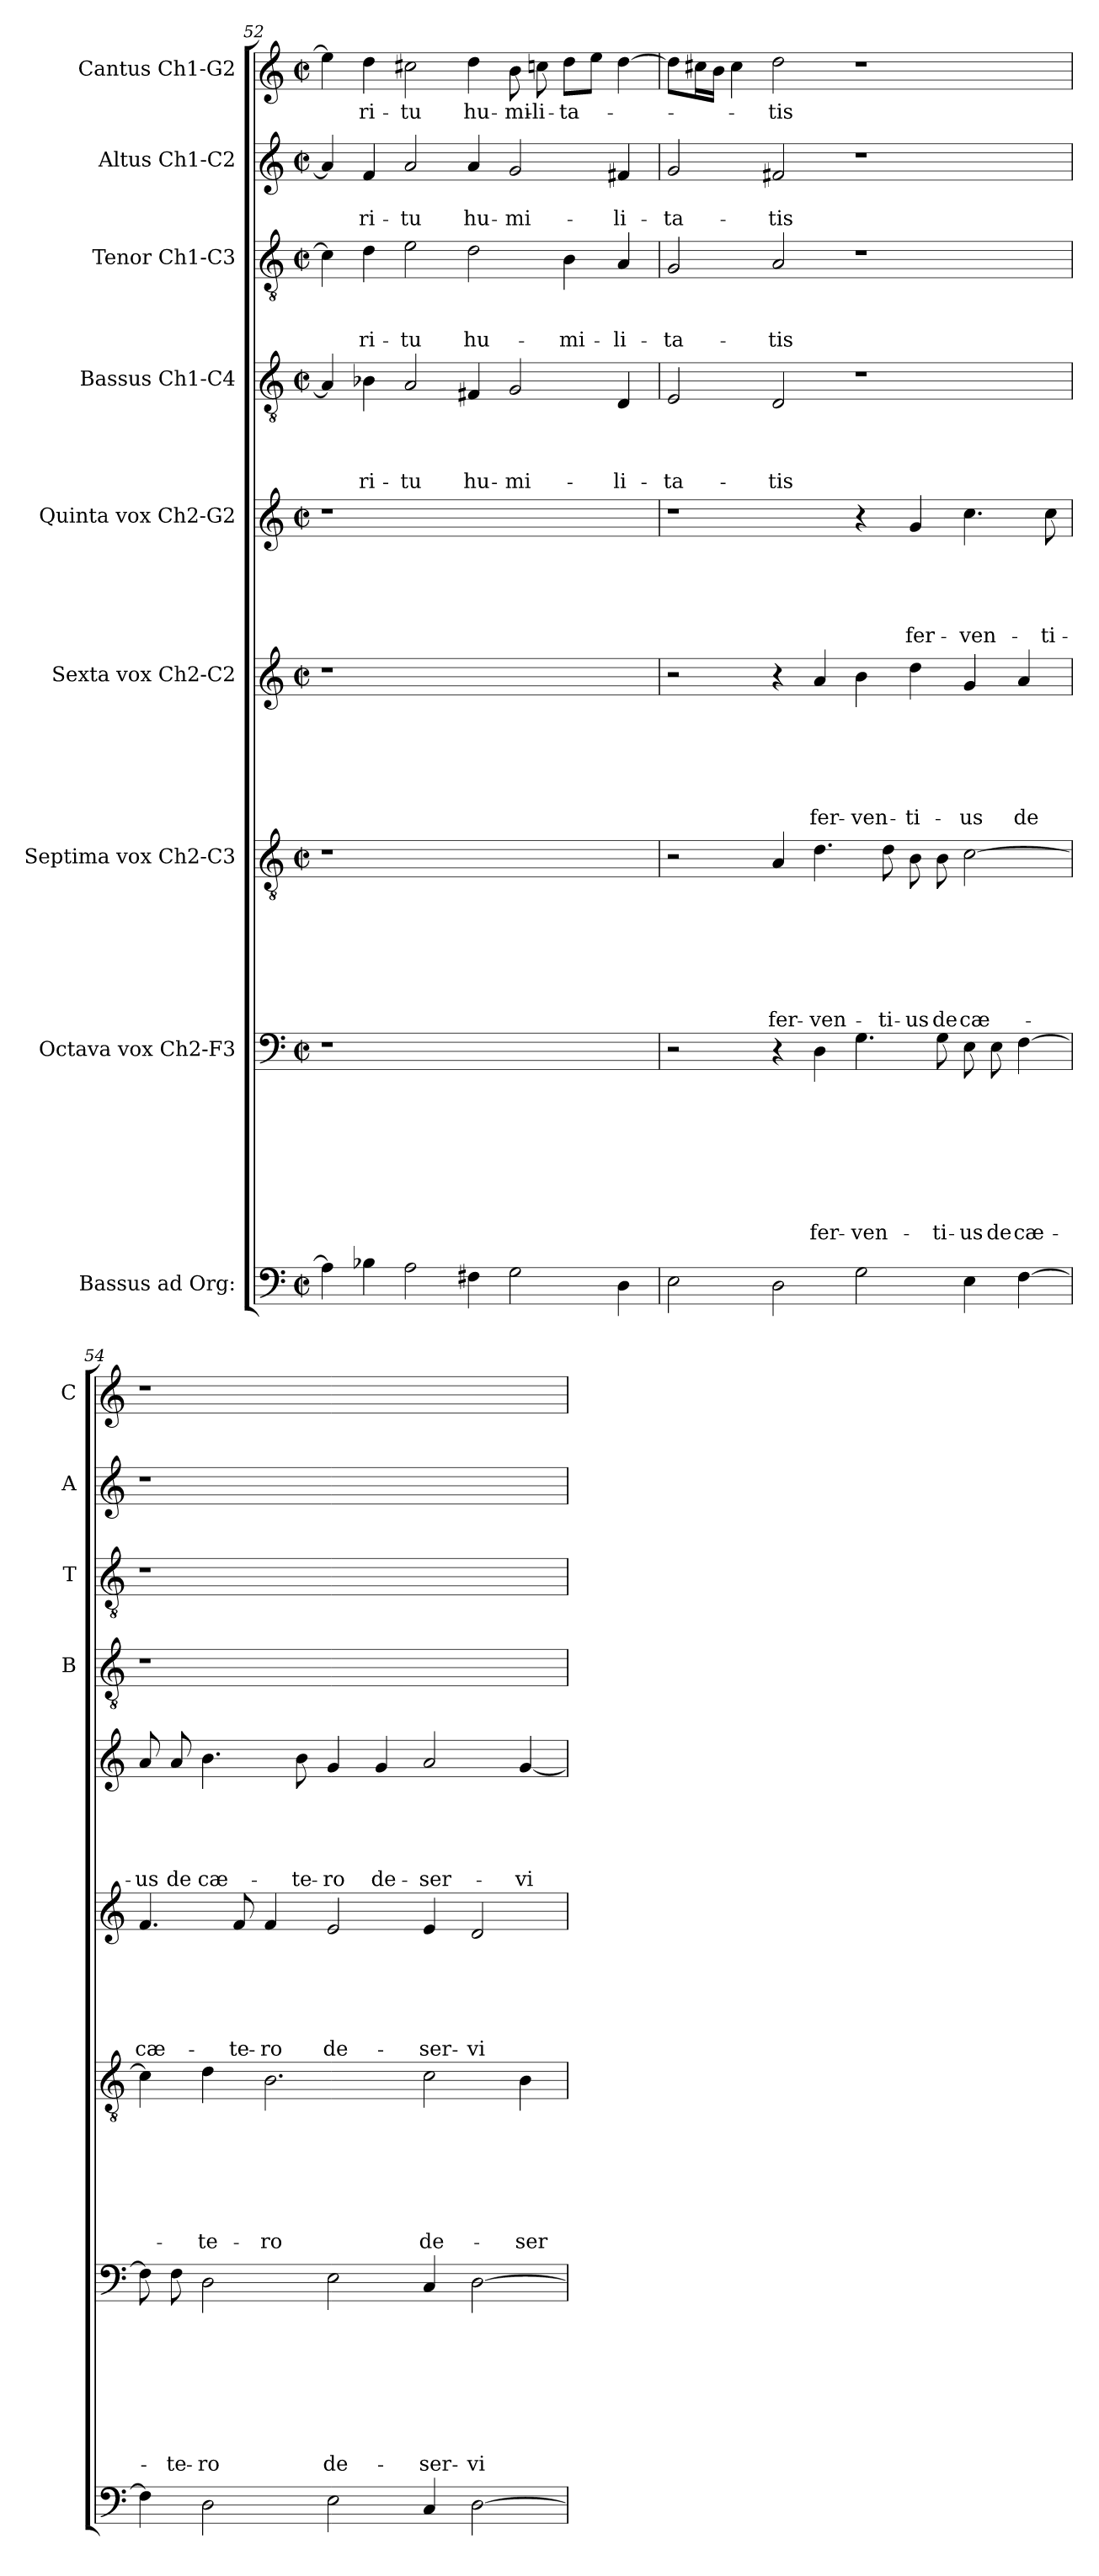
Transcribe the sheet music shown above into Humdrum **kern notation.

**kern	**kern	**text	**text	**text	**text	**text	**text	**text	**text	**kern	**text	**text	**text	**text	**text	**text	**text	**kern	**text	**text	**text	**text	**text	**text	**kern	**text	**text	**text	**text	**text	**kern	**text	**text	**text	**text	**kern	**text	**text	**text	**kern	**text	**text	**kern	**text
*part9	*part8	*part8	*part8	*part8	*part8	*part8	*part8	*part8	*part8	*part7	*part7	*part7	*part7	*part7	*part7	*part7	*part7	*part6	*part6	*part6	*part6	*part6	*part6	*part6	*part5	*part5	*part5	*part5	*part5	*part5	*part4	*part4	*part4	*part4	*part4	*part3	*part3	*part3	*part3	*part2	*part2	*part2	*part1	*part1
*staff9	*staff8	*staff8	*staff8	*staff8	*staff8	*staff8	*staff8	*staff8	*staff8	*staff7	*staff7	*staff7	*staff7	*staff7	*staff7	*staff7	*staff7	*staff6	*staff6	*staff6	*staff6	*staff6	*staff6	*staff6	*staff5	*staff5	*staff5	*staff5	*staff5	*staff5	*staff4	*staff4	*staff4	*staff4	*staff4	*staff3	*staff3	*staff3	*staff3	*staff2	*staff2	*staff2	*staff1	*staff1
*I"Bassus ad Org:	*I"Octava vox Ch2-F3	*	*	*	*	*	*	*	*	*I"Septima vox Ch2-C3	*	*	*	*	*	*	*	*I"Sexta vox Ch2-C2	*	*	*	*	*	*	*I"Quinta vox Ch2-G2	*	*	*	*	*	*I"Bassus Ch1-C4	*	*	*	*	*I"Tenor Ch1-C3	*	*	*	*I"Altus Ch1-C2	*	*	*I"Cantus Ch1-G2	*
*	*	*	*	*	*	*	*	*	*	*	*	*	*	*	*	*	*	*	*	*	*	*	*	*	*	*	*	*	*	*	*I'B	*	*	*	*	*I'T	*	*	*	*I'A	*	*	*I'C	*
!!LO:LB:g=z
*clefF4	*clefF4	*	*	*	*	*	*	*	*	*clefGv2	*	*	*	*	*	*	*	*clefG2	*	*	*	*	*	*	*clefG2	*	*	*	*	*	*clefGv2	*	*	*	*	*clefGv2	*	*	*	*clefG2	*	*	*clefG2	*
*k[]	*k[]	*	*	*	*	*	*	*	*	*k[]	*	*	*	*	*	*	*	*k[]	*	*	*	*	*	*	*k[]	*	*	*	*	*	*k[]	*	*	*	*	*k[]	*	*	*	*k[]	*	*	*k[]	*
*C:	*C:	*	*	*	*	*	*	*	*	*C:	*	*	*	*	*	*	*	*C:	*	*	*	*	*	*	*C:	*	*	*	*	*	*C:	*	*	*	*	*C:	*	*	*	*C:	*	*	*C:	*
*M2/2	*M2/2	*	*	*	*	*	*	*	*	*M2/2	*	*	*	*	*	*	*	*M2/2	*	*	*	*	*	*	*M2/2	*	*	*	*	*	*M2/2	*	*	*	*	*M2/2	*	*	*	*M2/2	*	*	*M2/2	*
*met(c|)	*met(c|)	*	*	*	*	*	*	*	*	*met(c|)	*	*	*	*	*	*	*	*met(c|)	*	*	*	*	*	*	*met(c|)	*	*	*	*	*	*met(c|)	*	*	*	*	*met(c|)	*	*	*	*met(c|)	*	*	*met(c|)	*
=52	=52	=52	=52	=52	=52	=52	=52	=52	=52	=52	=52	=52	=52	=52	=52	=52	=52	=52	=52	=52	=52	=52	=52	=52	=52	=52	=52	=52	=52	=52	=52	=52	=52	=52	=52	=52	=52	=52	=52	=52	=52	=52	=52	=52
4A\]	1r	.	.	.	.	.	.	.	.	1r	.	.	.	.	.	.	.	1r	.	.	.	.	.	.	1r	.	.	.	.	.	4A/]	.	.	.	.	4c#\]	.	.	.	4a/]	.	.	4ee\]	.
!	!	!	!	!	!	!	!	!	!	!	!	!	!	!	!	!	!	!	!	!	!	!	!	!	!	!	!	!	!	!	!	!	!	!	!LO:LY:b	!	!	!	!LO:LY:b	!	!	!LO:LY:b	!	!LO:LY:b
4B-X\	.	.	.	.	.	.	.	.	.	.	.	.	.	.	.	.	.	.	.	.	.	.	.	.	.	.	.	.	.	.	4B-X\	.	.	.	-ri-	4d\	.	.	-ri-	4f/	.	-ri-	4dd\	-ri-
!	!	!	!	!	!	!	!	!	!	!	!	!	!	!	!	!	!	!	!	!	!	!	!	!	!	!	!	!	!	!	!	!	!	!	!LO:LY:b	!	!	!	!LO:LY:b	!	!	!LO:LY:b	!	!LO:LY:b
2A\	.	.	.	.	.	.	.	.	.	.	.	.	.	.	.	.	.	.	.	.	.	.	.	.	.	.	.	.	.	.	2A/	.	.	.	-tu	2e\	.	.	-tu	2a/	.	-tu	2cc#X\	-tu
!	!	!	!	!	!	!	!	!	!	!	!	!	!	!	!	!	!	!	!	!	!	!	!	!	!	!	!	!	!	!	!	!	!	!	!LO:LY:b	!	!	!	!LO:LY:b	!	!	!LO:LY:b	!	!LO:LY:b
4F#X\	1ryy	.	.	.	.	.	.	.	.	1ryy	.	.	.	.	.	.	.	1ryy	.	.	.	.	.	.	1ryy	.	.	.	.	.	4F#X/	.	.	.	hu-	2d\	.	.	hu-	4a/	.	hu-	4dd\	hu-
!	!	!	!	!	!	!	!	!	!	!	!	!	!	!	!	!	!	!	!	!	!	!	!	!	!	!	!	!	!	!	!	!	!	!	!LO:LY:b	!	!	!	!	!	!	!LO:LY:b	!	!LO:LY:b
2G\	.	.	.	.	.	.	.	.	.	.	.	.	.	.	.	.	.	.	.	.	.	.	.	.	.	.	.	.	.	.	2G/	.	.	.	-mi-	.	.	.	.	2g/	.	-mi-	8b\	-mi-
!	!	!	!	!	!	!	!	!	!	!	!	!	!	!	!	!	!	!	!	!	!	!	!	!	!	!	!	!	!	!	!	!	!	!	!	!	!	!	!	!	!	!	!	!LO:LY:b
.	.	.	.	.	.	.	.	.	.	.	.	.	.	.	.	.	.	.	.	.	.	.	.	.	.	.	.	.	.	.	.	.	.	.	.	.	.	.	.	.	.	.	8ccn\	-li-
!	!	!	!	!	!	!	!	!	!	!	!	!	!	!	!	!	!	!	!	!	!	!	!	!	!	!	!	!	!	!	!	!	!	!	!	!	!	!	!LO:LY:b	!	!	!	!	!LO:LY:b
.	.	.	.	.	.	.	.	.	.	.	.	.	.	.	.	.	.	.	.	.	.	.	.	.	.	.	.	.	.	.	.	.	.	.	.	4B\	.	.	-mi-	.	.	.	8dd\L	-ta-
.	.	.	.	.	.	.	.	.	.	.	.	.	.	.	.	.	.	.	.	.	.	.	.	.	.	.	.	.	.	.	.	.	.	.	.	.	.	.	.	.	.	.	8ee\J	.
!	!	!	!	!	!	!	!	!	!	!	!	!	!	!	!	!	!	!	!	!	!	!	!	!	!	!	!	!	!	!	!	!	!	!	!LO:LY:b	!	!	!	!LO:LY:b	!	!	!LO:LY:b	!	!
4D\	.	.	.	.	.	.	.	.	.	.	.	.	.	.	.	.	.	.	.	.	.	.	.	.	.	.	.	.	.	.	4D/	.	.	.	-li-	4A/	.	.	-li-	4f#X/	.	-li-	[4dd\	.
=53	=53	=53	=53	=53	=53	=53	=53	=53	=53	=53	=53	=53	=53	=53	=53	=53	=53	=53	=53	=53	=53	=53	=53	=53	=53	=53	=53	=53	=53	=53	=53	=53	=53	=53	=53	=53	=53	=53	=53	=53	=53	=53	=53	=53
!	!	!	!	!	!	!	!	!	!	!	!	!	!	!	!	!	!	!	!	!	!	!	!	!	!	!	!	!	!	!	!	!	!	!	!LO:LY:b	!	!	!	!LO:LY:b	!	!	!LO:LY:b	!	!
2E\	2r	.	.	.	.	.	.	.	.	2r	.	.	.	.	.	.	.	2r	.	.	.	.	.	.	1r	.	.	.	.	.	2E/	.	.	.	-ta-	2G/	.	.	-ta-	2g/	.	-ta-	8dd\L]	.
.	.	.	.	.	.	.	.	.	.	.	.	.	.	.	.	.	.	.	.	.	.	.	.	.	.	.	.	.	.	.	.	.	.	.	.	.	.	.	.	.	.	.	16cc#X\L	.
.	.	.	.	.	.	.	.	.	.	.	.	.	.	.	.	.	.	.	.	.	.	.	.	.	.	.	.	.	.	.	.	.	.	.	.	.	.	.	.	.	.	.	16b\JJ	.
.	.	.	.	.	.	.	.	.	.	.	.	.	.	.	.	.	.	.	.	.	.	.	.	.	.	.	.	.	.	.	.	.	.	.	.	.	.	.	.	.	.	.	4cc#\	.
!	!	!	!	!	!	!	!	!	!	!	!	!	!	!	!	!	!LO:LY:b	!	!	!	!	!	!	!	!	!	!	!	!	!	!	!	!	!	!LO:LY:b	!	!	!	!LO:LY:b	!	!	!LO:LY:b	!	!LO:LY:b
2D\	4r	.	.	.	.	.	.	.	.	4A/	.	.	.	.	.	.	fer-	4r	.	.	.	.	.	.	.	.	.	.	.	.	2D/	.	.	.	-tis	2A/	.	.	-tis	2f#X/	.	-tis	2dd\	-tis
!	!	!	!	!	!	!	!	!	!LO:LY:b	!	!	!	!	!	!	!	!LO:LY:b	!	!	!	!	!	!	!LO:LY:b	!	!	!	!	!	!	!	!	!	!	!	!	!	!	!	!	!	!	!	!
.	4D\	.	.	.	.	.	.	.	fer-	4.d\	.	.	.	.	.	.	-ven-	4a/	.	.	.	.	.	fer-	.	.	.	.	.	.	.	.	.	.	.	.	.	.	.	.	.	.	.	.
!	!	!	!	!	!	!	!	!	!LO:LY:b	!	!	!	!	!	!	!	!	!	!	!	!	!	!	!LO:LY:b	!	!	!	!	!	!	!	!	!	!	!	!	!	!	!	!	!	!	!	!
2G\	4.G\	.	.	.	.	.	.	.	-ven-	.	.	.	.	.	.	.	.	4b\	.	.	.	.	.	-ven-	4r	.	.	.	.	.	1r	.	.	.	.	1r	.	.	.	1r	.	.	1r	.
!	!	!	!	!	!	!	!	!	!	!	!	!	!	!	!	!	!LO:LY:b	!	!	!	!	!	!	!	!	!	!	!	!	!	!	!	!	!	!	!	!	!	!	!	!	!	!	!
.	.	.	.	.	.	.	.	.	.	8d\	.	.	.	.	.	.	-ti-	.	.	.	.	.	.	.	.	.	.	.	.	.	.	.	.	.	.	.	.	.	.	.	.	.	.	.
!	!	!	!	!	!	!	!	!	!	!	!	!	!	!	!	!	!LO:LY:b	!	!	!	!	!	!	!LO:LY:b	!	!	!	!	!	!LO:LY:b	!	!	!	!	!	!	!	!	!	!	!	!	!	!
.	.	.	.	.	.	.	.	.	.	8B\	.	.	.	.	.	.	-us	4dd\	.	.	.	.	.	-ti-	4g/	.	.	.	.	fer-	.	.	.	.	.	.	.	.	.	.	.	.	.	.
!	!	!	!	!	!	!	!	!	!LO:LY:b	!	!	!	!	!	!	!	!LO:LY:b	!	!	!	!	!	!	!	!	!	!	!	!	!	!	!	!	!	!	!	!	!	!	!	!	!	!	!
.	8G\	.	.	.	.	.	.	.	-ti-	8B\	.	.	.	.	.	.	de	.	.	.	.	.	.	.	.	.	.	.	.	.	.	.	.	.	.	.	.	.	.	.	.	.	.	.
!	!	!	!	!	!	!	!	!	!LO:LY:b	!	!	!	!	!	!	!	!LO:LY:b	!	!	!	!	!	!	!LO:LY:b	!	!	!	!	!	!LO:LY:b	!	!	!	!	!	!	!	!	!	!	!	!	!	!
4E\	8E\	.	.	.	.	.	.	.	-us	[2c\	.	.	.	.	.	.	cæ-	4g/	.	.	.	.	.	-us	4.cc\	.	.	.	.	-ven-	.	.	.	.	.	.	.	.	.	.	.	.	.	.
!	!	!	!	!	!	!	!	!	!LO:LY:b	!	!	!	!	!	!	!	!	!	!	!	!	!	!	!	!	!	!	!	!	!	!	!	!	!	!	!	!	!	!	!	!	!	!	!
.	8E\	.	.	.	.	.	.	.	de	.	.	.	.	.	.	.	.	.	.	.	.	.	.	.	.	.	.	.	.	.	.	.	.	.	.	.	.	.	.	.	.	.	.	.
!	!	!	!	!	!	!	!	!	!LO:LY:b	!	!	!	!	!	!	!	!	!	!	!	!	!	!	!LO:LY:b	!	!	!	!	!	!	!	!	!	!	!	!	!	!	!	!	!	!	!	!
[4F\	[4F\	.	.	.	.	.	.	.	cæ-	.	.	.	.	.	.	.	.	4a/	.	.	.	.	.	de	.	.	.	.	.	.	.	.	.	.	.	.	.	.	.	.	.	.	.	.
!	!	!	!	!	!	!	!	!	!	!	!	!	!	!	!	!	!	!	!	!	!	!	!	!	!	!	!	!	!	!LO:LY:b	!	!	!	!	!	!	!	!	!	!	!	!	!	!
.	.	.	.	.	.	.	.	.	.	.	.	.	.	.	.	.	.	.	.	.	.	.	.	.	8cc\	.	.	.	.	-ti-	.	.	.	.	.	.	.	.	.	.	.	.	.	.
=54	=54	=54	=54	=54	=54	=54	=54	=54	=54	=54	=54	=54	=54	=54	=54	=54	=54	=54	=54	=54	=54	=54	=54	=54	=54	=54	=54	=54	=54	=54	=54	=54	=54	=54	=54	=54	=54	=54	=54	=54	=54	=54	=54	=54
!	!	!	!	!	!	!	!	!	!	!	!	!	!	!	!	!	!	!	!	!	!	!	!	!LO:LY:b	!	!	!	!	!	!LO:LY:b	!	!	!	!	!	!	!	!	!	!	!	!	!	!
4F\]	8F\]	.	.	.	.	.	.	.	.	4c\]	.	.	.	.	.	.	.	4.f/	.	.	.	.	.	cæ-	8a/	.	.	.	.	-us	1r	.	.	.	.	1r	.	.	.	1r	.	.	1r	.
!	!	!	!	!	!	!	!	!	!LO:LY:b	!	!	!	!	!	!	!	!	!	!	!	!	!	!	!	!	!	!	!	!	!LO:LY:b	!	!	!	!	!	!	!	!	!	!	!	!	!	!
.	8F\	.	.	.	.	.	.	.	-te-	.	.	.	.	.	.	.	.	.	.	.	.	.	.	.	8a/	.	.	.	.	de	.	.	.	.	.	.	.	.	.	.	.	.	.	.
!	!	!	!	!	!	!	!	!	!LO:LY:b	!	!	!	!	!	!	!	!LO:LY:b	!	!	!	!	!	!	!	!	!	!	!	!	!LO:LY:b	!	!	!	!	!	!	!	!	!	!	!	!	!	!
2D\	2D\	.	.	.	.	.	.	.	-ro	4d\	.	.	.	.	.	.	-te-	.	.	.	.	.	.	.	4.b\	.	.	.	.	cæ-	.	.	.	.	.	.	.	.	.	.	.	.	.	.
!	!	!	!	!	!	!	!	!	!	!	!	!	!	!	!	!	!	!	!	!	!	!	!	!LO:LY:b	!	!	!	!	!	!	!	!	!	!	!	!	!	!	!	!	!	!	!	!
.	.	.	.	.	.	.	.	.	.	.	.	.	.	.	.	.	.	8f/	.	.	.	.	.	-te-	.	.	.	.	.	.	.	.	.	.	.	.	.	.	.	.	.	.	.	.
!	!	!	!	!	!	!	!	!	!	!	!	!	!	!	!	!	!LO:LY:b	!	!	!	!	!	!	!LO:LY:b	!	!	!	!	!	!	!	!	!	!	!	!	!	!	!	!	!	!	!	!
.	.	.	.	.	.	.	.	.	.	2.B\	.	.	.	.	.	.	-ro	4f/	.	.	.	.	.	-ro	.	.	.	.	.	.	.	.	.	.	.	.	.	.	.	.	.	.	.	.
!	!	!	!	!	!	!	!	!	!	!	!	!	!	!	!	!	!	!	!	!	!	!	!	!	!	!	!	!	!	!LO:LY:b	!	!	!	!	!	!	!	!	!	!	!	!	!	!
.	.	.	.	.	.	.	.	.	.	.	.	.	.	.	.	.	.	.	.	.	.	.	.	.	8b\	.	.	.	.	-te-	.	.	.	.	.	.	.	.	.	.	.	.	.	.
!	!	!	!	!	!	!	!	!	!LO:LY:b	!	!	!	!	!	!	!	!	!	!	!	!	!	!	!LO:LY:b	!	!	!	!	!	!LO:LY:b	!	!	!	!	!	!	!	!	!	!	!	!	!	!
2E\	2E\	.	.	.	.	.	.	.	de-	.	.	.	.	.	.	.	.	2e/	.	.	.	.	.	de-	4g/	.	.	.	.	-ro	.	.	.	.	.	.	.	.	.	.	.	.	.	.
!	!	!	!	!	!	!	!	!	!	!	!	!	!	!	!	!	!	!	!	!	!	!	!	!	!	!	!	!	!	!LO:LY:b	!	!	!	!	!	!	!	!	!	!	!	!	!	!
.	.	.	.	.	.	.	.	.	.	.	.	.	.	.	.	.	.	.	.	.	.	.	.	.	4g/	.	.	.	.	de-	1ryy	.	.	.	.	1ryy	.	.	.	1ryy	.	.	1ryy	.
!	!	!	!	!	!	!	!	!	!LO:LY:b	!	!	!	!	!	!	!	!LO:LY:b	!	!	!	!	!	!	!LO:LY:b	!	!	!	!	!	!LO:LY:b	!	!	!	!	!	!	!	!	!	!	!	!	!	!
4C/	4C/	.	.	.	.	.	.	.	-ser-	2c\	.	.	.	.	.	.	de-	4e/	.	.	.	.	.	-ser-	2a/	.	.	.	.	-ser-	.	.	.	.	.	.	.	.	.	.	.	.	.	.
!	!	!	!	!	!	!	!	!	!LO:LY:b	!	!	!	!	!	!	!	!	!	!	!	!	!	!	!LO:LY:b	!	!	!	!	!	!	!	!	!	!	!	!	!	!	!	!	!	!	!	!
[2D\	[2D\	.	.	.	.	.	.	.	-vi-	.	.	.	.	.	.	.	.	2d/	.	.	.	.	.	-vi-	.	.	.	.	.	.	.	.	.	.	.	.	.	.	.	.	.	.	.	.
!	!	!	!	!	!	!	!	!	!	!	!	!	!	!	!	!	!LO:LY:b	!	!	!	!	!	!	!	!	!	!	!	!	!LO:LY:b	!	!	!	!	!	!	!	!	!	!	!	!	!	!
.	.	.	.	.	.	.	.	.	.	4B\	.	.	.	.	.	.	-ser-	.	.	.	.	.	.	.	[4g/	.	.	.	.	-vi-	.	.	.	.	.	.	.	.	.	.	.	.	.	.
=	=	=	=	=	=	=	=	=	=	=	=	=	=	=	=	=	=	=	=	=	=	=	=	=	=	=	=	=	=	=	=	=	=	=	=	=	=	=	=	=	=	=	=	=
*-	*-	*-	*-	*-	*-	*-	*-	*-	*-	*-	*-	*-	*-	*-	*-	*-	*-	*-	*-	*-	*-	*-	*-	*-	*-	*-	*-	*-	*-	*-	*-	*-	*-	*-	*-	*-	*-	*-	*-	*-	*-	*-	*-	*-
